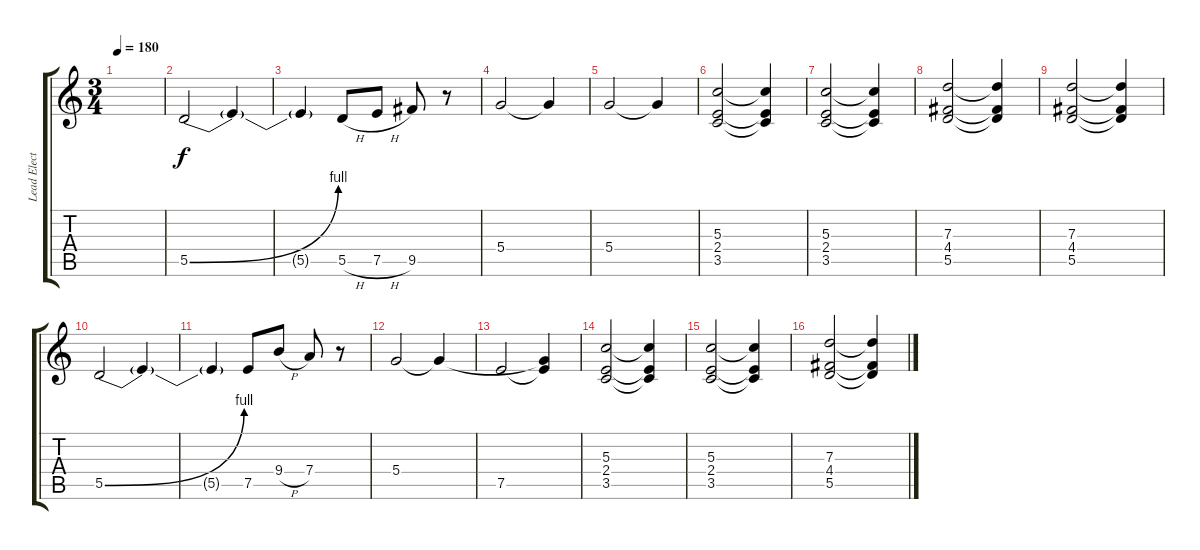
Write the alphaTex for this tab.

\track ("Lead Electric Guitar" "Lead Elect") {instrument electricguitarclean}
\staff {score tabs}
\tuning (E4 B3 G3 D3 A2 E2) {hide}
\ts (3 4)
\tempo 180
\clef g2
\ks c
|
5.5{be (bend 0 0 60 4)}.2 5.5{t}.4 |
5.5{t}.4 5.5{h}.8 7.5{h}.8 9.5.8 r.8 |
5.4.2 5.4{t}.4 |
5.4.2 5.4{t}.4 |
(5.3 2.4 3.5).2 (5.3{t} 2.4{t} 3.5{t}).4 |
(5.3 2.4 3.5).2 (5.3{t} 2.4{t} 3.5{t}).4 |
(7.3 4.4 5.5).2 (7.3{t} 4.4{t} 5.5{t}).4 |
(7.3 4.4 5.5).2 (7.3{t} 4.4{t} 5.5{t}).4 |
5.5{be (bend 0 0 60 4)}.2 5.5{t}.4 |
5.5{t}.4 7.5.8 9.4{h}.8 7.4.8 r.8 |
5.4.2 5.4{t}.4 |
7.5.2 (5.4{t} 7.5{t}).4 |
(5.3 2.4 3.5).2 (5.3{t} 2.4{t} 3.5{t}).4 |
(5.3 2.4 3.5).2 (5.3{t} 2.4{t} 3.5{t}).4 |
(7.3 4.4 5.5).2 (7.3{t} 4.4{t} 5.5{t}).4
